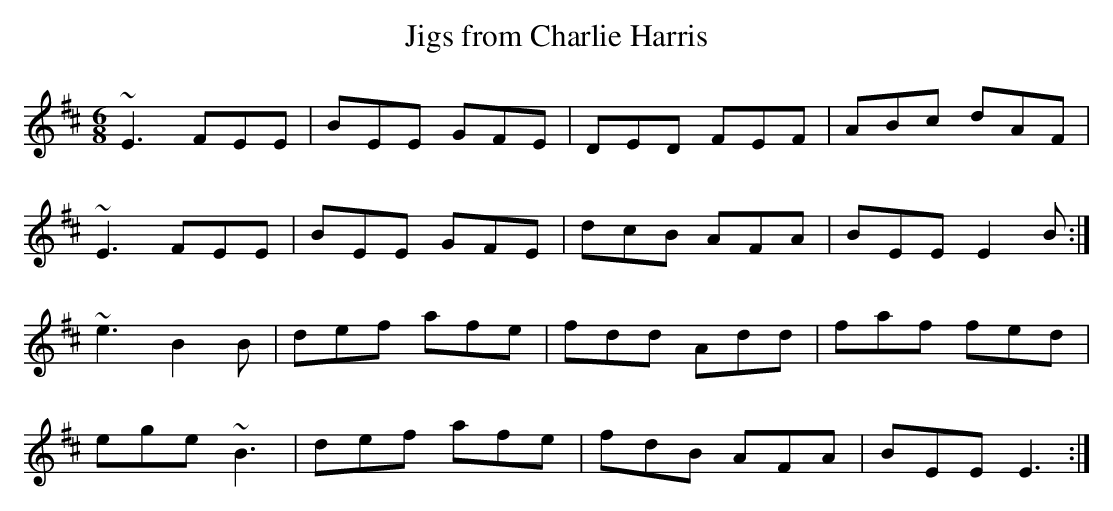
X:1
T:Jigs from Charlie Harris
M:6/8
L:1/8
K:EDor
~E3 FEE|BEE GFE|DED FEF|ABc dAF|!
~E3 FEE|BEE GFE|dcB AFA|BEE E2B:|!
~e3 B2B|def afe|fdd Add|faf fed|!
ege ~B3|def afe|fdB AFA|BEE E3:|!
